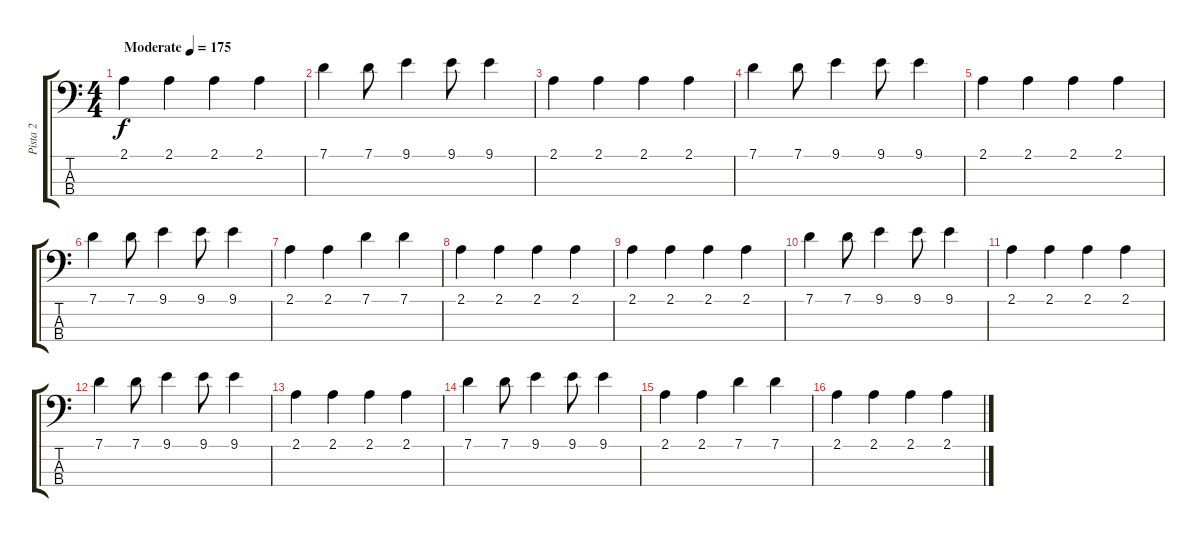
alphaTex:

\track ("Pista 2" "Pista 2") {instrument electricbassfinger}
\staff {score tabs}
\tuning (G2 D2 A1 E1) {hide}
\ts (4 4)
\tempo (175 "Moderate")
\clef f4
\ks c
2.1.4{dy f instrument electricbassfinger} 2.1.4 2.1.4 2.1.4 |
7.1.4 7.1.8 9.1.4 9.1.8 9.1.4 |
2.1.4 2.1.4 2.1.4 2.1.4 |
7.1.4 7.1.8 9.1.4 9.1.8 9.1.4 |
2.1.4 2.1.4 2.1.4 2.1.4 |
7.1.4 7.1.8 9.1.4 9.1.8 9.1.4 |
2.1.4 2.1.4 7.1.4 7.1.4 |
2.1.4 2.1.4 2.1.4 2.1.4 |
2.1.4 2.1.4 2.1.4 2.1.4 |
7.1.4 7.1.8 9.1.4 9.1.8 9.1.4 |
2.1.4 2.1.4 2.1.4 2.1.4 |
7.1.4 7.1.8 9.1.4 9.1.8 9.1.4 |
2.1.4 2.1.4 2.1.4 2.1.4 |
7.1.4 7.1.8 9.1.4 9.1.8 9.1.4 |
2.1.4 2.1.4 7.1.4 7.1.4 |
2.1.4 2.1.4 2.1.4 2.1.4
